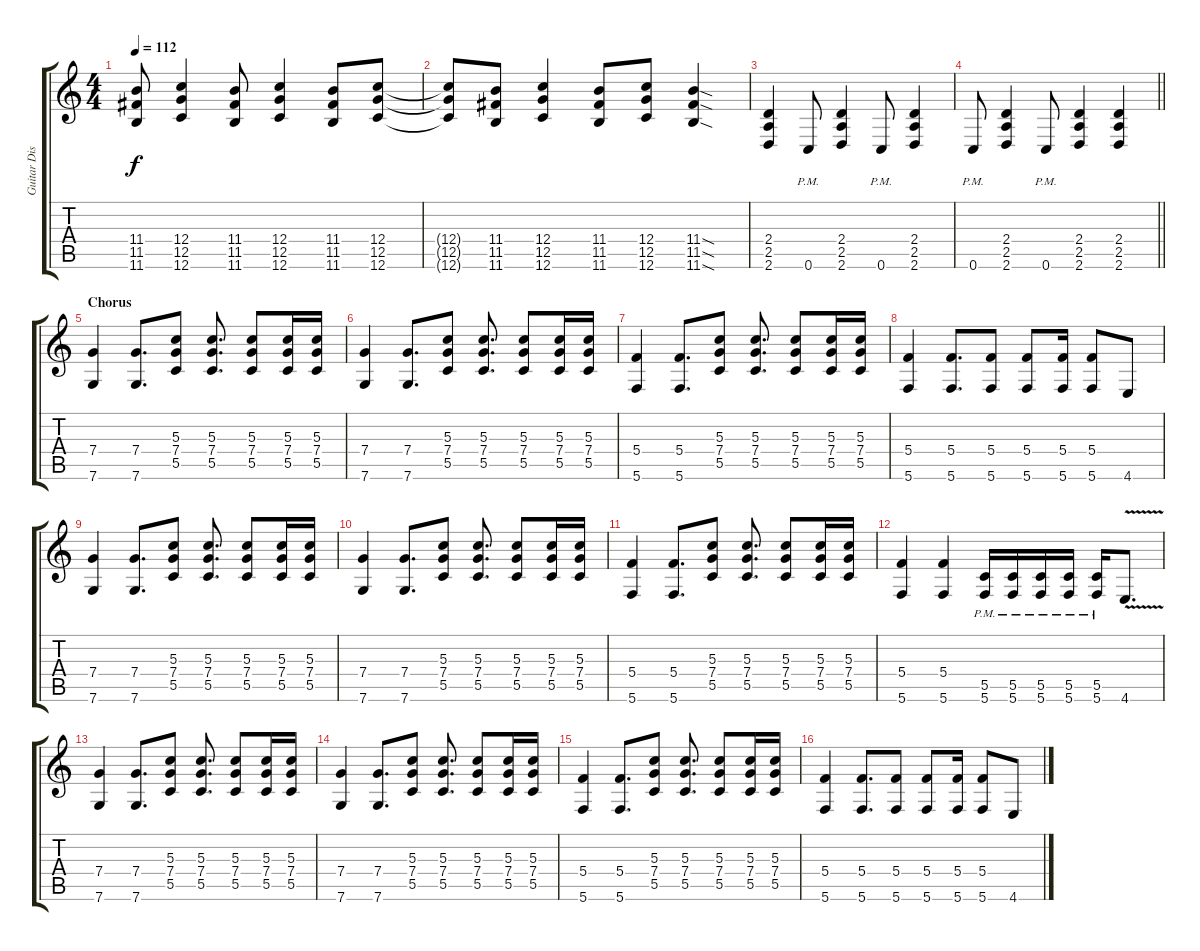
\track ("Guitar Dist #2" "Guitar Dis") {instrument distortionguitar}
\staff {score tabs}
\tuning (E4 C4 G3 C3 G2 C2) {hide}
\ts (4 4)
\tempo 112
\clef g2
\ks c
(11.4 11.5 11.6).8{dy f} (12.4 12.5 12.6).4 (11.4 11.5 11.6).8 (12.4 12.5 12.6).4 (11.4 11.5 11.6).8 (12.4 12.5 12.6).8 |
(12.4{t} 12.5{t} 12.6{t}).8 (11.4 11.5 11.6).8 (12.4 12.5 12.6).4 (11.4 11.5 11.6).8 (12.4 12.5 12.6).8 (11.4{sod} 11.5{sod} 11.6{sod}).4 |
(2.4 2.5 2.6).4 0.6{pm}.8 (2.4 2.5 2.6).4 0.6{pm}.8 (2.4 2.5 2.6).4 |
\barLineRight lightlight
0.6{pm}.8 (2.4 2.5 2.6).4 0.6{pm}.8 (2.4 2.5 2.6).4 (2.4 2.5 2.6).4 |
\section ("" "Chorus")
(7.4 7.6).4 (7.4 7.6).8{d} (5.3 7.4 5.5).8 (5.3 7.4 5.5).8{d} (5.3 7.4 5.5).8 (5.3 7.4 5.5).16 (5.3 7.4 5.5).16 |
(7.4 7.6).4 (7.4 7.6).8{d} (5.3 7.4 5.5).8 (5.3 7.4 5.5).8{d} (5.3 7.4 5.5).8 (5.3 7.4 5.5).16 (5.3 7.4 5.5).16 |
(5.4 5.6).4 (5.4 5.6).8{d} (5.3 7.4 5.5).8 (5.3 7.4 5.5).8{d} (5.3 7.4 5.5).8 (5.3 7.4 5.5).16 (5.3 7.4 5.5).16 |
(5.4 5.6).4 (5.4 5.6).8{d} (5.4 5.6).8 (5.4 5.6).8 (5.4 5.6).16 (5.4 5.6).8 4.6.8 |
(7.4 7.6).4 (7.4 7.6).8{d} (5.3 7.4 5.5).8 (5.3 7.4 5.5).8{d} (5.3 7.4 5.5).8 (5.3 7.4 5.5).16 (5.3 7.4 5.5).16 |
(7.4 7.6).4 (7.4 7.6).8{d} (5.3 7.4 5.5).8 (5.3 7.4 5.5).8{d} (5.3 7.4 5.5).8 (5.3 7.4 5.5).16 (5.3 7.4 5.5).16 |
(5.4 5.6).4 (5.4 5.6).8{d} (5.3 7.4 5.5).8 (5.3 7.4 5.5).8{d} (5.3 7.4 5.5).8 (5.3 7.4 5.5).16 (5.3 7.4 5.5).16 |
(5.4 5.6).4 (5.4 5.6).4 (5.5{pm} 5.6{pm}).16 (5.5{pm} 5.6{pm}).16 (5.5{pm} 5.6{pm}).16 (5.5{pm} 5.6{pm}).16 (5.5{pm} 5.6{pm}).16 4.6{v}.8{d} |
(7.4 7.6).4 (7.4 7.6).8{d} (5.3 7.4 5.5).8 (5.3 7.4 5.5).8{d} (5.3 7.4 5.5).8 (5.3 7.4 5.5).16 (5.3 7.4 5.5).16 |
(7.4 7.6).4 (7.4 7.6).8{d} (5.3 7.4 5.5).8 (5.3 7.4 5.5).8{d} (5.3 7.4 5.5).8 (5.3 7.4 5.5).16 (5.3 7.4 5.5).16 |
(5.4 5.6).4 (5.4 5.6).8{d} (5.3 7.4 5.5).8 (5.3 7.4 5.5).8{d} (5.3 7.4 5.5).8 (5.3 7.4 5.5).16 (5.3 7.4 5.5).16 |
(5.4 5.6).4 (5.4 5.6).8{d} (5.4 5.6).8 (5.4 5.6).8 (5.4 5.6).16 (5.4 5.6).8 4.6.8
